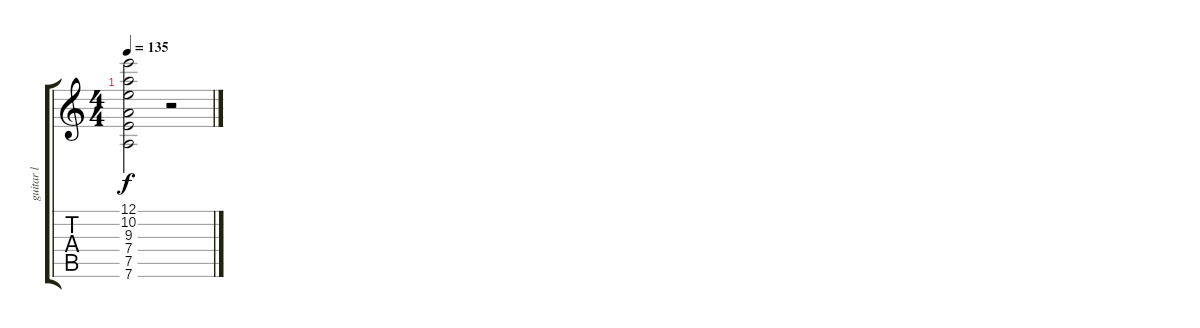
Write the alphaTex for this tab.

\track ("guitar l" "guitar l") {instrument distortionguitar}
\staff {score tabs}
\tuning (E4 B3 G3 D3 A2 D2) {hide}
\ts (4 4)
\tempo 135
\clef g2
\ks c
(12.1 10.2 9.3 7.4 7.5 7.6).2{dy f} r.2
